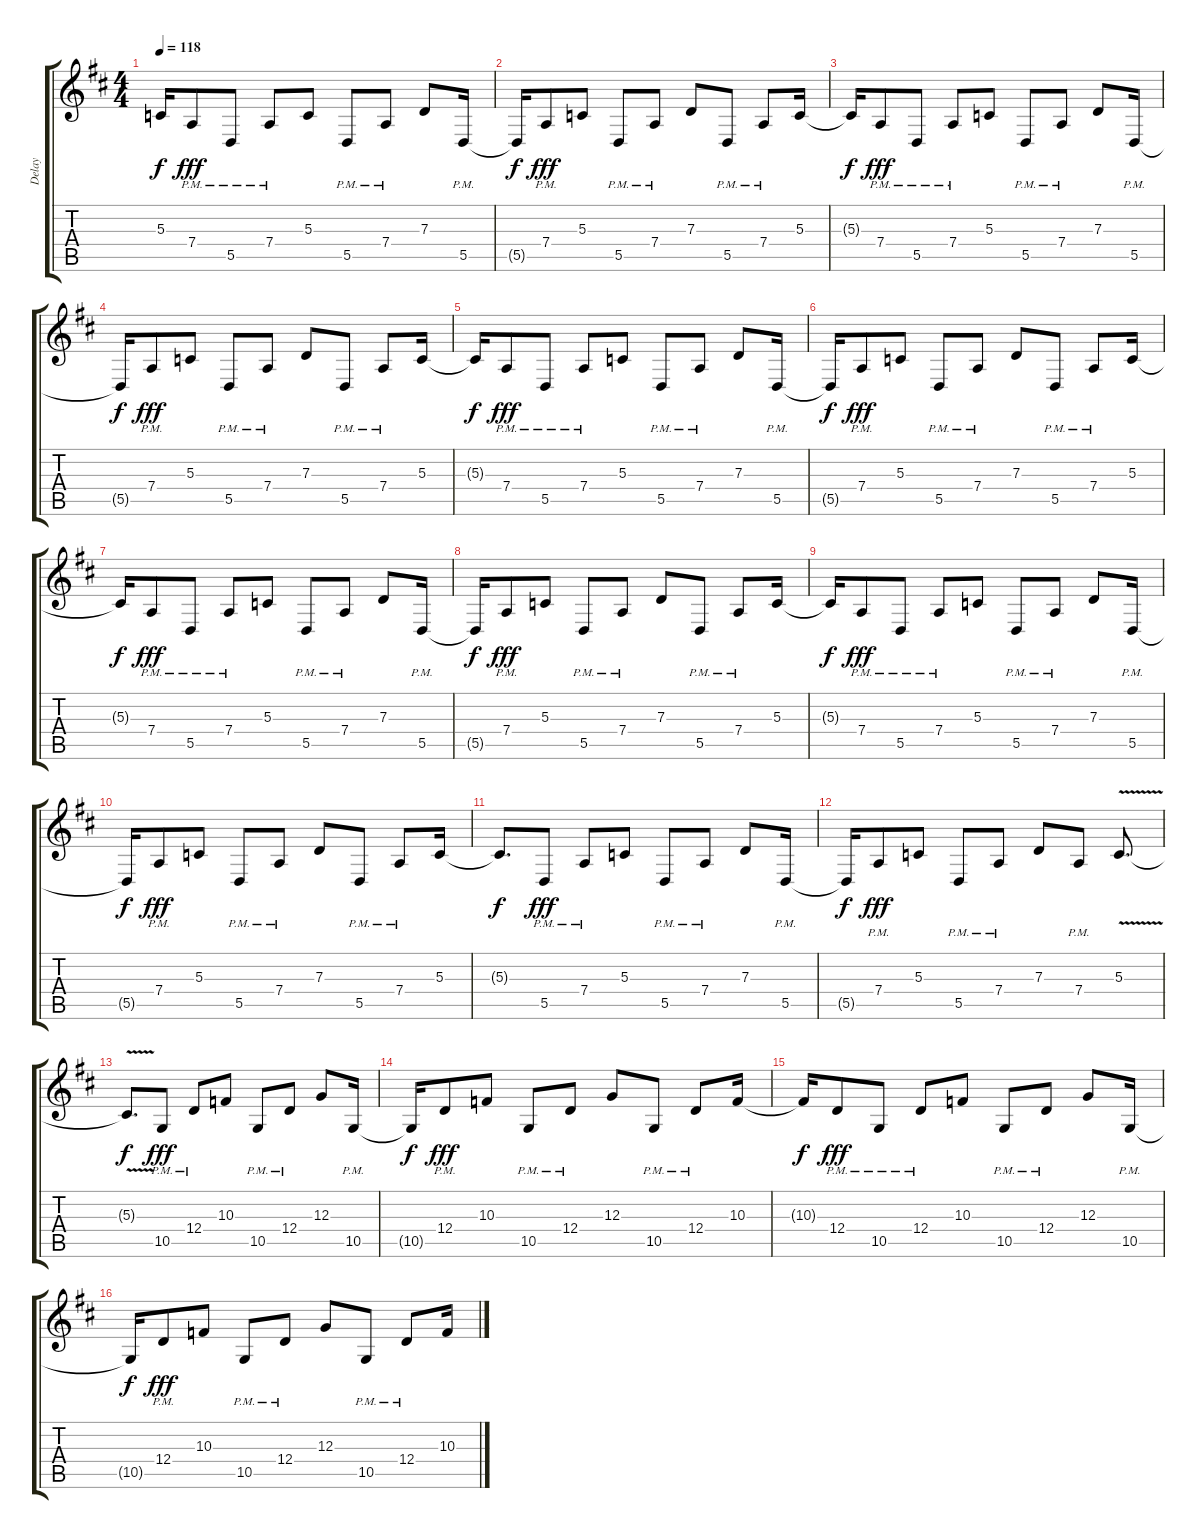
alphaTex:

\track ("Delay" "Delay") {instrument lead1square}
\staff {score tabs}
\tuning (E4 B3 G3 D3 A2 E2) {hide}
\ts (4 4)
\tempo 118
\clef g2
\ks d
5.3{t}.16{dy f} 7.4{pm}.8{dy fff instrument lead1square} 5.5{pm}.8 7.4{pm}.8 5.3.8{instrument lead2sawtooth} 5.5{pm}.8{instrument lead1square} 7.4{pm}.8 7.3.8{instrument lead2sawtooth} 5.5{pm}.16{instrument lead1square} |
5.5{t}.16{dy f} 7.4{pm}.8{dy fff} 5.3.8{instrument lead2sawtooth} 5.5{pm}.8{instrument lead1square} 7.4{pm}.8 7.3.8{instrument lead2sawtooth} 5.5{pm}.8{instrument lead1square} 7.4{pm}.8 5.3.16{instrument lead2sawtooth} |
5.3{t}.16{dy f} 7.4{pm}.8{dy fff instrument lead1square} 5.5{pm}.8 7.4{pm}.8 5.3.8{instrument lead2sawtooth} 5.5{pm}.8{instrument lead1square} 7.4{pm}.8 7.3.8{instrument lead2sawtooth} 5.5{pm}.16{instrument lead1square} |
5.5{t}.16{dy f} 7.4{pm}.8{dy fff} 5.3.8{instrument lead2sawtooth} 5.5{pm}.8{instrument lead1square} 7.4{pm}.8 7.3.8{instrument lead2sawtooth} 5.5{pm}.8{instrument lead1square} 7.4{pm}.8 5.3.16{instrument lead2sawtooth} |
5.3{t}.16{dy f} 7.4{pm}.8{dy fff instrument lead1square} 5.5{pm}.8 7.4{pm}.8 5.3.8{instrument lead2sawtooth} 5.5{pm}.8{instrument lead1square} 7.4{pm}.8 7.3.8{instrument lead2sawtooth} 5.5{pm}.16{instrument lead1square} |
5.5{t}.16{dy f} 7.4{pm}.8{dy fff} 5.3.8{instrument lead2sawtooth} 5.5{pm}.8{instrument lead1square} 7.4{pm}.8 7.3.8{instrument lead2sawtooth} 5.5{pm}.8{instrument lead1square} 7.4{pm}.8 5.3.16{instrument lead2sawtooth} |
5.3{t}.16{dy f} 7.4{pm}.8{dy fff instrument lead1square} 5.5{pm}.8 7.4{pm}.8 5.3.8{instrument lead2sawtooth} 5.5{pm}.8{instrument lead1square} 7.4{pm}.8 7.3.8{instrument lead2sawtooth} 5.5{pm}.16{instrument lead1square} |
5.5{t}.16{dy f} 7.4{pm}.8{dy fff} 5.3.8{instrument lead2sawtooth} 5.5{pm}.8{instrument lead1square} 7.4{pm}.8 7.3.8{instrument lead2sawtooth} 5.5{pm}.8{instrument lead1square} 7.4{pm}.8 5.3.16{instrument lead2sawtooth} |
5.3{t}.16{dy f} 7.4{pm}.8{dy fff instrument lead1square} 5.5{pm}.8 7.4{pm}.8 5.3.8{instrument lead2sawtooth} 5.5{pm}.8{instrument lead1square} 7.4{pm}.8 7.3.8{instrument lead2sawtooth} 5.5{pm}.16{instrument lead1square} |
5.5{t}.16{dy f} 7.4{pm}.8{dy fff} 5.3.8{instrument lead2sawtooth} 5.5{pm}.8{instrument lead1square} 7.4{pm}.8 7.3.8{instrument lead2sawtooth} 5.5{pm}.8{instrument lead1square} 7.4{pm}.8 5.3.16{instrument lead2sawtooth} |
5.3{t}.8{d dy f instrument lead1square} 5.5{pm}.8{dy fff} 7.4{pm}.8 5.3.8{instrument lead2sawtooth} 5.5{pm}.8{instrument lead1square} 7.4{pm}.8 7.3.8{instrument lead2sawtooth} 5.5{pm}.16{instrument lead1square} |
5.5{t}.16{dy f} 7.4{pm}.8{dy fff} 5.3.8{instrument lead2sawtooth} 5.5{pm}.8{instrument lead1square} 7.4{pm}.8 7.3.8{instrument lead2sawtooth} 7.4{pm}.8{instrument lead1square} 5.3{v}.8{d instrument lead2sawtooth} |
5.3{t}.8{d dy f} 10.5{pm}.8{dy fff instrument lead1square} 12.4{pm}.8 10.3.8{instrument lead2sawtooth} 10.5{pm}.8{instrument lead1square} 12.4{pm}.8 12.3.8{instrument lead2sawtooth} 10.5{pm}.16{instrument lead1square} |
10.5{t}.16{dy f} 12.4{pm}.8{dy fff} 10.3.8{instrument lead2sawtooth} 10.5{pm}.8{instrument lead1square} 12.4{pm}.8 12.3.8{instrument lead2sawtooth} 10.5{pm}.8{instrument lead1square} 12.4{pm}.8 10.3.16{instrument lead2sawtooth} |
10.3{t}.16{dy f} 12.4{pm}.8{dy fff instrument lead1square} 10.5{pm}.8{instrument lead1square} 12.4{pm}.8 10.3.8{instrument lead2sawtooth} 10.5{pm}.8{instrument lead1square} 12.4{pm}.8 12.3.8{instrument lead2sawtooth} 10.5{pm}.16{instrument lead1square} |
10.5{t}.16{dy f} 12.4{pm}.8{dy fff} 10.3.8{instrument lead2sawtooth} 10.5{pm}.8{instrument lead1square} 12.4{pm}.8 12.3.8{instrument lead2sawtooth} 10.5{pm}.8{instrument lead1square} 12.4{pm}.8 10.3.16{instrument lead2sawtooth}
